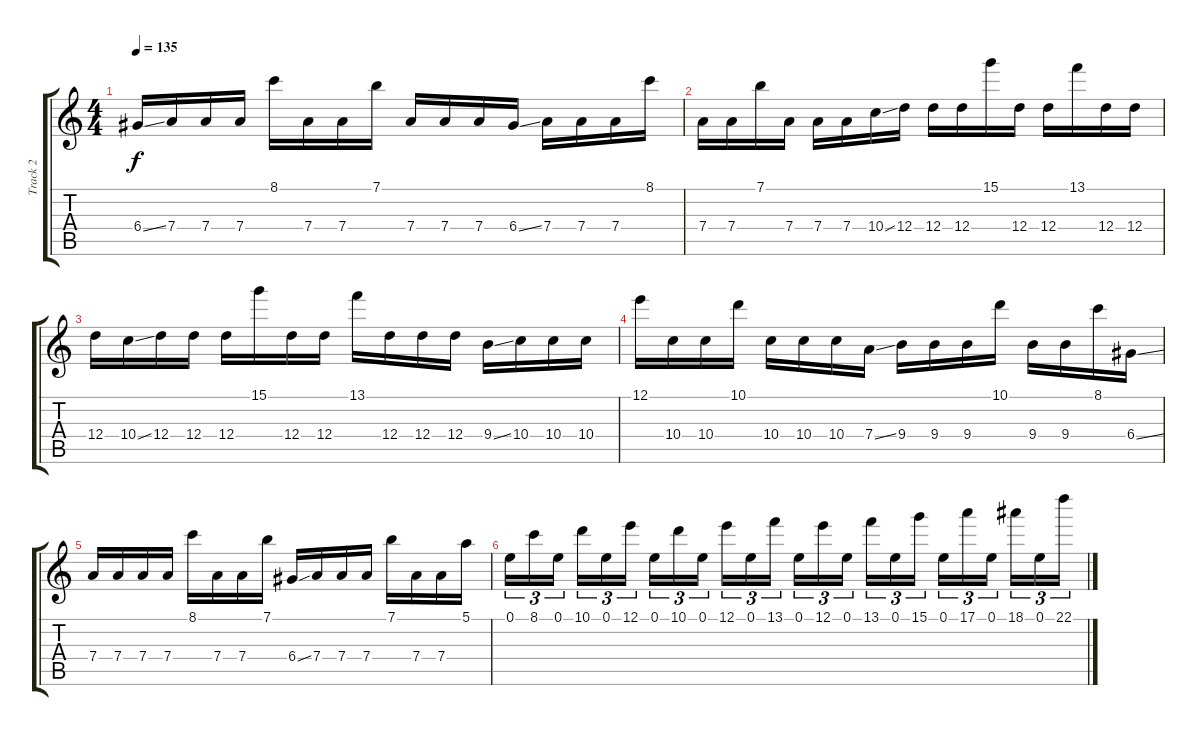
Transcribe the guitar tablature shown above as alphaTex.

\track ("Track 2" "Track 2") {instrument distortionguitar}
\staff {score tabs}
\tuning (E4 B3 G3 D3 A2 E2) {hide}
\ts (4 4)
\tempo 135
\clef g2
\ks c
6.4{ss}.16{dy f} 7.4.16 7.4.16 7.4.16 8.1.16 7.4.16 7.4.16 7.1.16 7.4.16 7.4.16 7.4.16 6.4{ss}.16 7.4.16 7.4.16 7.4.16 8.1.16 |
7.4.16 7.4.16 7.1.16 7.4.16 7.4.16 7.4.16 10.4{ss}.16 12.4.16 12.4.16 12.4.16 15.1.16 12.4.16 12.4.16 13.1.16 12.4.16 12.4.16 |
12.4.16 10.4{ss}.16 12.4.16 12.4.16 12.4.16 15.1.16 12.4.16 12.4.16 13.1.16 12.4.16 12.4.16 12.4.16 9.4{ss}.16 10.4.16 10.4.16 10.4.16 |
12.1.16 10.4.16 10.4.16 10.1.16 10.4.16 10.4.16 10.4.16 7.4{ss}.16 9.4.16 9.4.16 9.4.16 10.1.16 9.4.16 9.4.16 8.1.16 6.4{ss}.16 |
7.4.16 7.4.16 7.4.16 7.4.16 8.1.16 7.4.16 7.4.16 7.1.16 6.4{ss}.16 7.4.16 7.4.16 7.4.16 7.1.16 7.4.16 7.4.16 5.1.16 |
0.1.16{tu (3 2)} 8.1.16{tu (3 2)} 0.1.16{tu (3 2) beam splitsecondary} 10.1.16{tu (3 2)} 0.1.16{tu (3 2)} 12.1.16{tu (3 2)} 0.1.16{tu (3 2)} 10.1.16{tu (3 2)} 0.1.16{tu (3 2) beam splitsecondary} 12.1.16{tu (3 2)} 0.1.16{tu (3 2)} 13.1.16{tu (3 2)} 0.1.16{tu (3 2)} 12.1.16{tu (3 2)} 0.1.16{tu (3 2) beam splitsecondary} 13.1.16{tu (3 2)} 0.1.16{tu (3 2)} 15.1.16{tu (3 2)} 0.1.16{tu (3 2)} 17.1.16{tu (3 2)} 0.1.16{tu (3 2) beam splitsecondary} 18.1.16{tu (3 2)} 0.1.16{tu (3 2)} 22.1.16{tu (3 2)}
